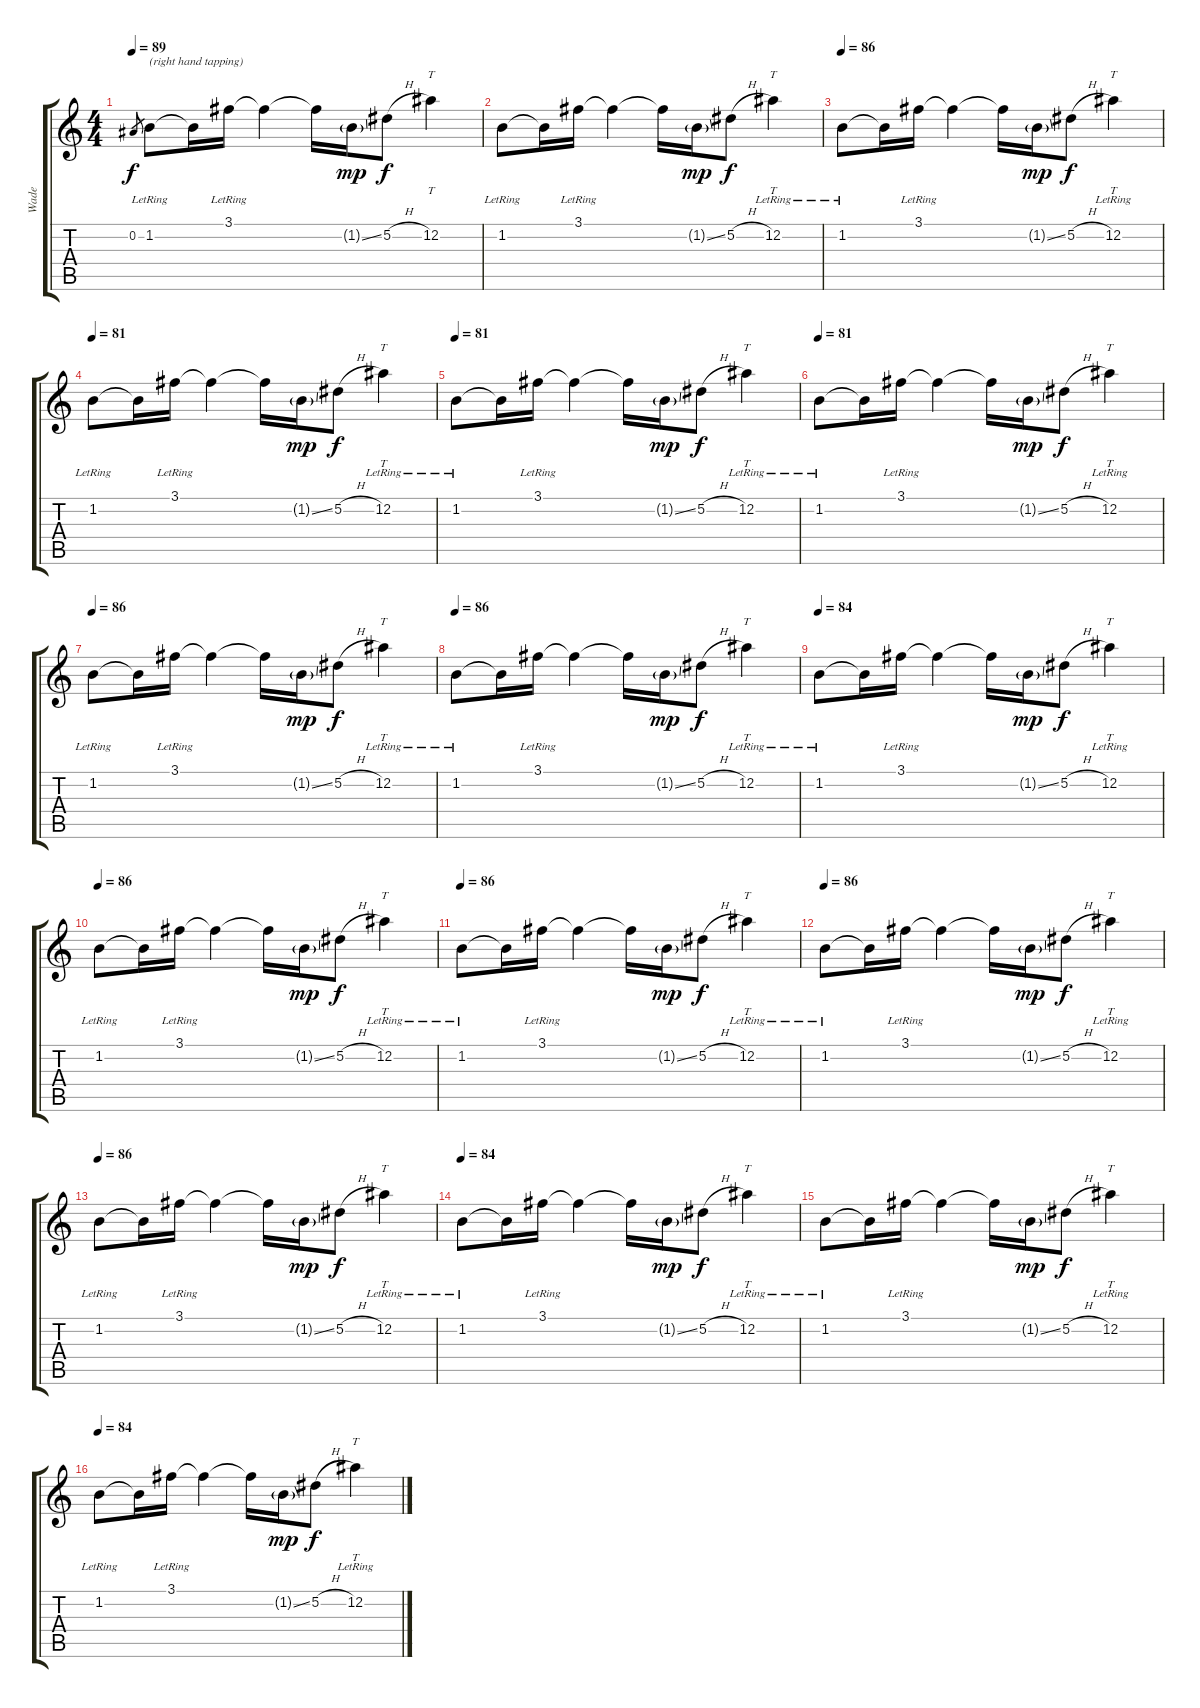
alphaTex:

\track ("Wade" "Wade") {instrument overdrivenguitar}
\staff {score tabs}
\tuning (Eb4 Bb3 Gb3 Db3 Ab2 Eb2) {hide}
\ts (4 4)
\tempo 89
\clef g2
\ks c
0.2.8{gr dy f instrument overdrivenguitar} 1.2{lr}.8{txt "(right hand tapping)"} 1.2{t}.16 3.1{lr}.16 3.1{t}.4 3.1{t}.16 1.2{ss g}.16{dy mp} 5.2{h}.8{dy f} 12.2.4{tt} |
1.2{lr}.8 1.2{t}.16 3.1{lr}.16 3.1{t}.4 3.1{t}.16 1.2{ss g}.16{dy mp} 5.2{h}.8{dy f} 12.2{lr}.4{tt} |
\tempo 86
1.2{lr}.8 1.2{t}.16 3.1{lr}.16 3.1{t}.4 3.1{t}.16 1.2{ss g}.16{dy mp} 5.2{h}.8{dy f} 12.2{lr}.4{tt} |
\tempo 81
1.2{lr}.8 1.2{t}.16 3.1{lr}.16 3.1{t}.4 3.1{t}.16 1.2{ss g}.16{dy mp} 5.2{h}.8{dy f} 12.2{lr}.4{tt} |
\tempo 81
1.2{lr}.8 1.2{t}.16 3.1{lr}.16 3.1{t}.4 3.1{t}.16 1.2{ss g}.16{dy mp} 5.2{h}.8{dy f} 12.2{lr}.4{tt} |
\tempo 81
1.2{lr}.8 1.2{t}.16 3.1{lr}.16 3.1{t}.4 3.1{t}.16 1.2{ss g}.16{dy mp} 5.2{h}.8{dy f} 12.2{lr}.4{tt} |
\tempo 86
1.2{lr}.8 1.2{t}.16 3.1{lr}.16 3.1{t}.4 3.1{t}.16 1.2{ss g}.16{dy mp} 5.2{h}.8{dy f} 12.2{lr}.4{tt} |
\tempo 86
1.2{lr}.8 1.2{t}.16 3.1{lr}.16 3.1{t}.4 3.1{t}.16 1.2{ss g}.16{dy mp} 5.2{h}.8{dy f} 12.2{lr}.4{tt} |
\tempo 84
1.2{lr}.8 1.2{t}.16 3.1{lr}.16 3.1{t}.4 3.1{t}.16 1.2{ss g}.16{dy mp} 5.2{h}.8{dy f} 12.2{lr}.4{tt} |
\tempo 86
1.2{lr}.8 1.2{t}.16 3.1{lr}.16 3.1{t}.4 3.1{t}.16 1.2{ss g}.16{dy mp} 5.2{h}.8{dy f} 12.2{lr}.4{tt} |
\tempo 86
1.2{lr}.8 1.2{t}.16 3.1{lr}.16 3.1{t}.4 3.1{t}.16 1.2{ss g}.16{dy mp} 5.2{h}.8{dy f} 12.2{lr}.4{tt} |
\tempo 86
1.2{lr}.8 1.2{t}.16 3.1{lr}.16 3.1{t}.4 3.1{t}.16 1.2{ss g}.16{dy mp} 5.2{h}.8{dy f} 12.2{lr}.4{tt} |
\tempo 86
1.2{lr}.8 1.2{t}.16 3.1{lr}.16 3.1{t}.4 3.1{t}.16 1.2{ss g}.16{dy mp} 5.2{h}.8{dy f} 12.2{lr}.4{tt} |
\tempo 84
1.2{lr}.8 1.2{t}.16 3.1{lr}.16 3.1{t}.4 3.1{t}.16 1.2{ss g}.16{dy mp} 5.2{h}.8{dy f} 12.2{lr}.4{tt} |
1.2{lr}.8 1.2{t}.16 3.1{lr}.16 3.1{t}.4 3.1{t}.16 1.2{ss g}.16{dy mp} 5.2{h}.8{dy f} 12.2{lr}.4{tt} |
\tempo 84
1.2{lr}.8 1.2{t}.16 3.1{lr}.16 3.1{t}.4 3.1{t}.16 1.2{ss g}.16{dy mp} 5.2{h}.8{dy f} 12.2{lr}.4{tt}
